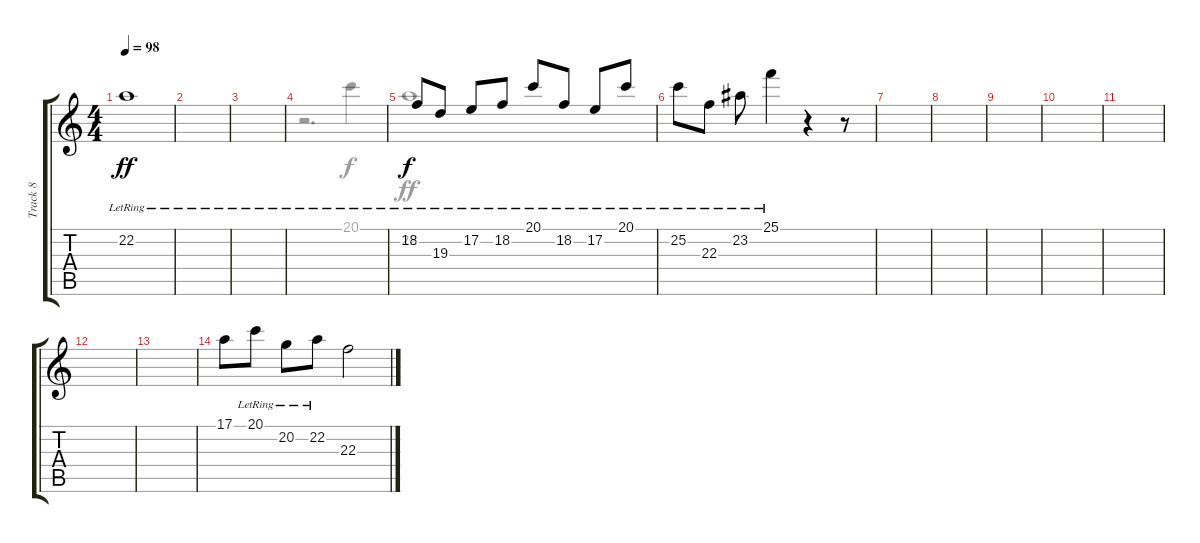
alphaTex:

\track ("Track 8" "Track 8") {instrument musicbox}
\staff {score tabs}
\tuning (E4 B3 G3 D3 A2 E2) {hide}
\voice
\ts (4 4)
\tempo 98
\clef g2
\ks c
22.2{lr}.1{dy ff} |
|
|
|
18.2{lr}.8{dy f} 19.3{lr}.8 17.2{lr}.8 18.2{lr}.8 20.1{lr}.8 18.2{lr}.8 17.2{lr}.8 20.1{lr}.8 |
25.2{lr}.8 22.3{lr}.8 23.2{lr}.8 25.1{lr}.4 r.4 r.8 |
|
|
|
|
|
|
|
17.1.8 20.1{lr}.8 20.2{lr}.8 22.2{lr}.8 22.3.2 |
|
\voice
\clef g2
\ottava regular
\simile none
\ks c
|
|
|
r.2{d} 20.1.4 |
22.2.1{dy ff} |
|
|
|
|
|
|
|
|
|
|
